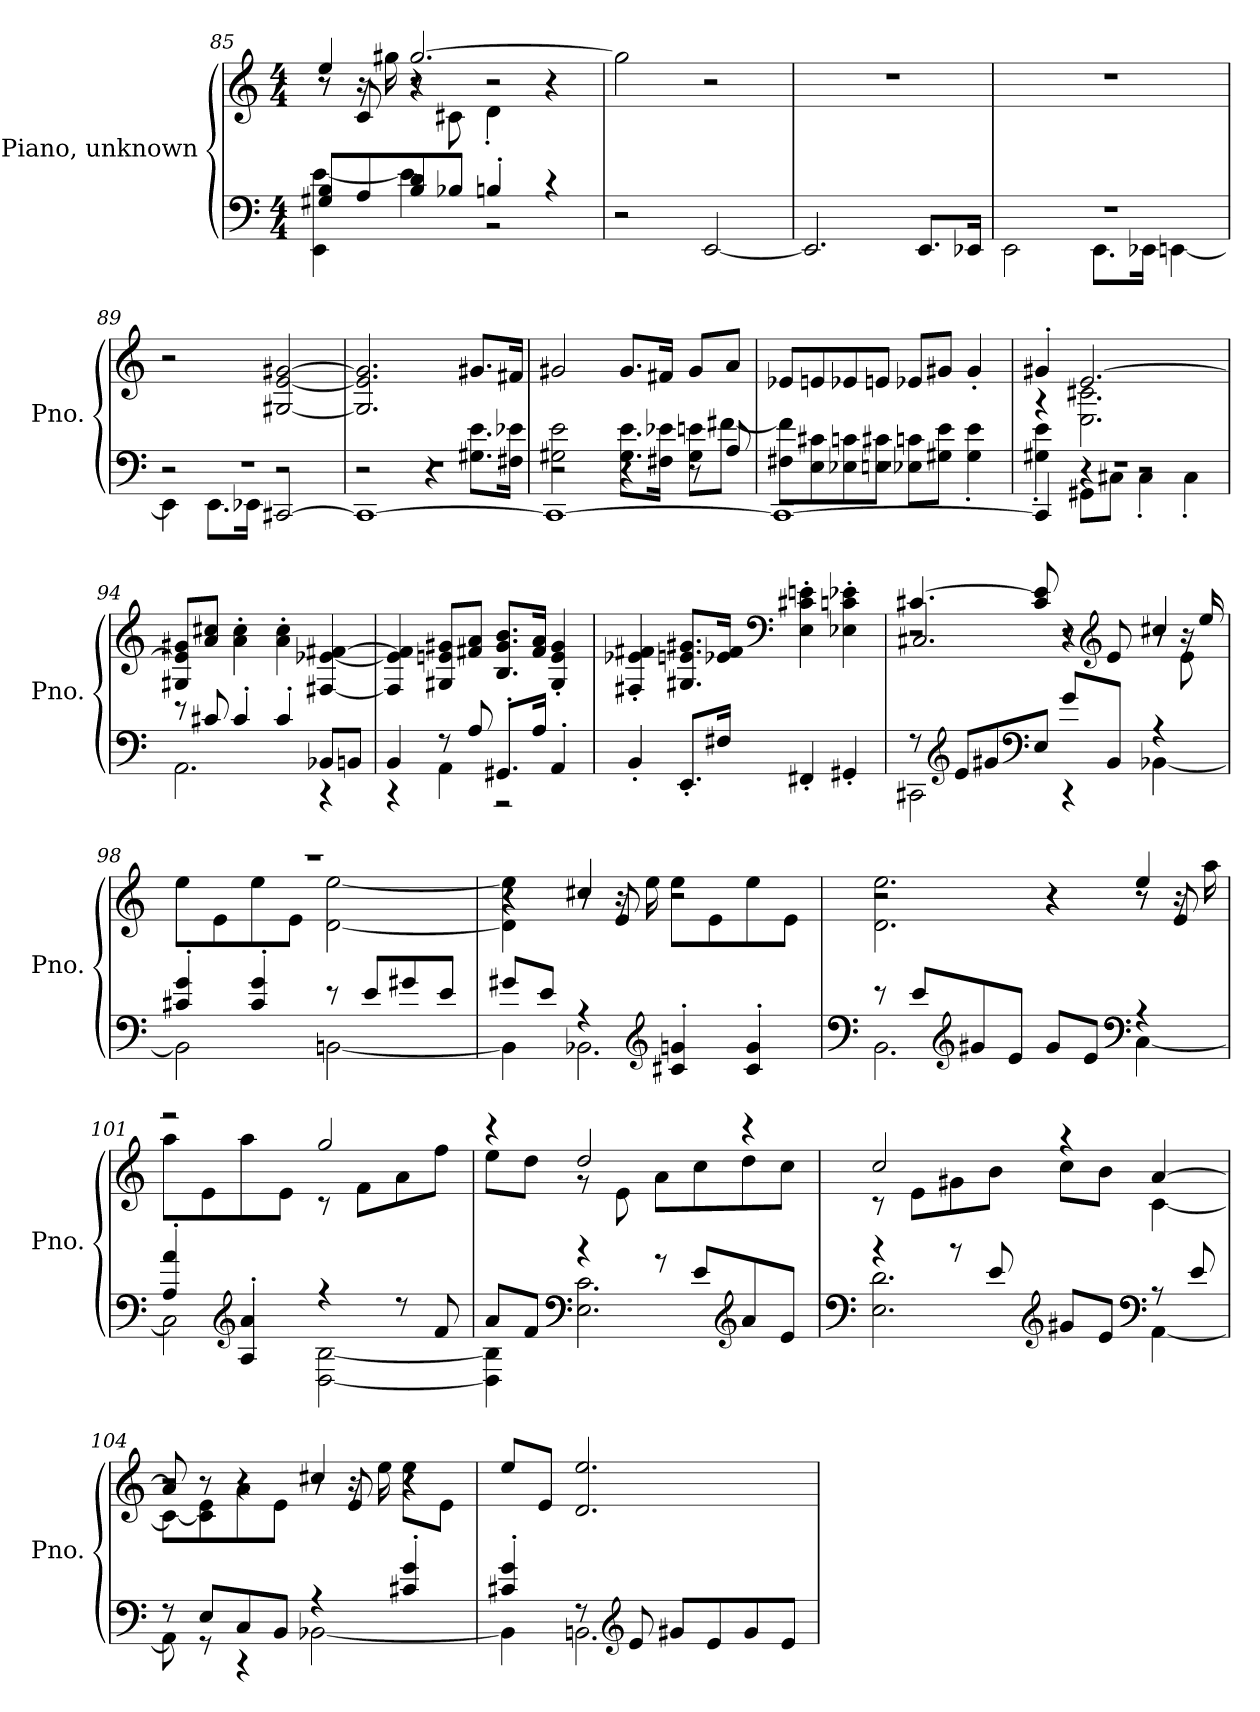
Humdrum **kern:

**kern	**kern
*part1	*part1
*staff2	*staff1
*I"Piano, unknown	*
*I'Pno.	*
!!LO:LB:g=z
*clefF4	*clefG2
*k[]	*k[]
*M4/4	*M4/4
=85	=85
*^	*^
*	*	*	*^
8G#X/ 8B/L	4EE\ [4e\	4ee/	8r	8r
8A/	.	.	16r	8c/
.	.	.	16gg#X\	.
8B/ 8d/	4e\]	[2.gg#/	8r	4r
8B-X/J	.	.	8c#X\	.
4Bn'/	2r	.	4d'\	2r
4r	.	.	4r	.
*v	*v	*	*	*
*	*v	*v	*v
=86	=86
2r	2gg#\]
[2EE/	2r
=87	=87
2.EE/]	1r
8.EE/L	.
16EE-X/Jk	.
=88	=88
*^	*
1r	2EE\	1r
.	8.EE\L	.
.	16EE-X\Jk	.
.	[4EEn\	.
=89	=89	=89
*	*^	*
1r	4EE\]	2r	2r
.	8.EE\L	.	.
.	16EE-X\Jk	.	.
.	2r	[2CC#X/	[2G#X/ [2e/ [2g#X/
=90	=90	=90	=90
1r	2r	1CC#_	2.G#/] 2.e/] 2.g#/]
.	4r	.	.
.	8.G#X\ 8.e\L	.	8.g#X/L
.	16F#X\ 16e-X\Jk	.	16f#X/Jk
!!LO:LB:g=z
=91	=91	=91	=91
2r	2G#X\ 2e\	1CC#_	2g#X/
4r	8.G#\ 8.e\L	.	8.g#/L
.	16F#X\ 16e-X\Jk	.	16f#X/Jk
8r	8G#\ 8en\L	.	8g#/L
8A/	[8f#X\J	.	8a/J
=92	=92	=92	=92
1r	8F#X\ 8f#\]L	1CC#_	8e-X/L
.	8E\ 8c#X\	.	8en/
.	8E-X\ 8cn\	.	8e-X/
.	8En\ 8c#X\J	.	8en/J
.	8E-X\ 8cn\L	.	8e-X/L
.	8G#X\ 8e\J	.	8g#X/J
.	4G#\' 4e\'	.	4g#'/
=93	=93	=93	=93
*	*	*	*^
1r	4G#X\' 4e\'	4CC#/]	4g#X'/	4r
.	8GG#X\L	4r	[2.e/	2.E\ 2.c#X\
.	8C#X\J	.	.	.
.	4C#'\	2r	.	.
.	4C#'\	.	.	.
*	*v	*v	*	*
*	*	*v	*v
=94	=94	=94
8r	2.AA\	8G#X/ 8e/] 8g#X/L
8c#X/	.	8a/ 8cc#X/J
4c#'/	.	4a\' 4cc#\'
4c#'/	.	4a\' 4cc#\'
8BB-X/L	4r	[4F#X/ [4e-X/ [4f#X/
8BBn/J	.	.
!!LO:LB:g=z
=95	=95	=95
4BB/	4r	4F#/] 4e-/] 4f#/]
8r	4AA\	8G#X/ 8en/ 8g#X/L
8A/	.	8f#X/ 8a/J
8.GG#X'/L	2r	8.B/ 8.g#/ 8.b/L
16A/Jk	.	16f#/ 16a/Jk
4AA'/	.	4G#/' 4e/' 4g#/'
*v	*v	*
=96	=96
4BB'/	4F#X/' 4e-X/' 4f#X/'
8.EE'/L	8.G#X/ 8.en/ 8.g#X/L
16F#X/Jk	16e-X/ 16f#/Jk
*	*clefF4
4FF#X'/	4E\' 4c#X\' 4en\'
4GG#X'/	4E-X\' 4cn\' 4e-X\'
=97	=97
*^	*^
*	*	*	*^
8r	2CC#X\	[4.c#X/	2r	2.C#X/
*clefG2	*	*	*	*
8e/L	.	.	.	.
8g#X/	.	.	.	.
*clefF4	*	*	*	*
8E/J	.	8c#/] 8e/	.	.
8g#/L	4r	8r	4r	.
*	*	*clefG2	*	*
8BB/J	.	8e/	.	.
4r	[4BB-X\	8r	8r	4cc#X/
.	.	16r	8e\	.
.	.	16ee/	.	.
*	*	*	*v	*v
!!LO:LB:g=z
=98	=98	=98	=98
4c#X/' 4g/'	2BB-\]	1r	8ee\L
.	.	.	8e\
4c#/' 4g/'	.	.	8ee\
.	.	.	8e\J
8r	[2BBn\	.	[2d\ [2ee\
8e/L	.	.	.
8g#X/	.	.	.
8e/J	.	.	.
=99	=99	=99	=99
*	*	*	*^
8g#X/L	4BB\]	4r	4d\] 4ee\]	4r
8e/J	.	.	.	.
4r	2.BB-X\	4cc#X/	8r	8r
.	.	.	16r	8e/
.	.	.	16ee\	.
*clefG2	*	*	*	*
4c#X/' 4gn/'	.	2r	8ee\L	2r
.	.	.	8e\	.
4c#/' 4g/'	.	.	8ee\	.
.	.	.	8e\J	.
=100	=100	=100	=100	=100
*clefF4	*	*	*	*
8r	2.BB\	2r	2.d\ 2.ee\	2r
8e/L	.	.	.	.
*clefG2	*	*	*	*
8g#X/	.	.	.	.
8e/J	.	.	.	.
8g#/L	.	4r	.	4r
8e/J	.	.	.	.
*clefF4	*	*	*	*
4r	[4C\	4ee/	8r	8r
.	.	.	16r	8e/
.	.	.	16aa\	.
*	*	*	*v	*v
!!LO:PB:g=z
=101	=101	=101	=101
4A/' 4a/'	2C\]	2r	8aa\L
.	.	.	8e\
*clefG2	*	*	*
4A/' 4a/'	.	.	8aa\
.	.	.	8e\J
4r	[2D\ [2B\	2gg/	8r
.	.	.	8f\L
8r	.	.	8a\
8f/	.	.	8ff\J
=102	=102	=102	=102
8a/L	4D\] 4B\]	4r	8ee\L
8f/J	.	.	8dd\J
*clefF4	*	*	*
4r	2.E\ 2.c\	2dd/	8r
.	.	.	8e\
8r	.	.	8a\L
8e/L	.	.	8cc\
*clefG2	*	*	*
8a/	.	4r	8dd\
8e/J	.	.	8cc\J
=103	=103	=103	=103
*clefF4	*	*	*
4r	2.E\ 2.d\	2cc/	8r
.	.	.	8e\L
8r	.	.	8g#X\
8e/	.	.	8b\J
*clefG2	*	*	*
8g#X/L	.	4r	8cc\L
8e/J	.	.	8b\J
*clefF4	*	*	*
8r	[4AA\	[4a/	[4c\
8e/	.	.	.
!!LO:LB:g=z
=104	=104	=104	=104
*	*	*	*^
8r	8AA\]	8a/]	8c\L_	2r
8E/L	8r	8r	8c\] 8e\	.
8C/	4r	4r	8a\	.
8BB/J	.	.	8e\J	.
4r	[2BB-X\	4cc#X/	8r	8r
.	.	.	16r	8e/
.	.	.	16ee\	.
4c#X/' 4g/'	.	4r	8ee\L	4r
.	.	.	8e\J	.
*	*	*v	*v	*v
=105	=105	=105
4c#X/' 4g/'	4BB-\]	8ee/L
.	.	8e/J
8r	2.BBn\	2.d/ 2.ee/
*clefG2	*	*
8e/	.	.
8g#X/L	.	.
8e/	.	.
8g#/	.	.
8e/J	.	.
*v	*v	*
=	=
*-	*-
